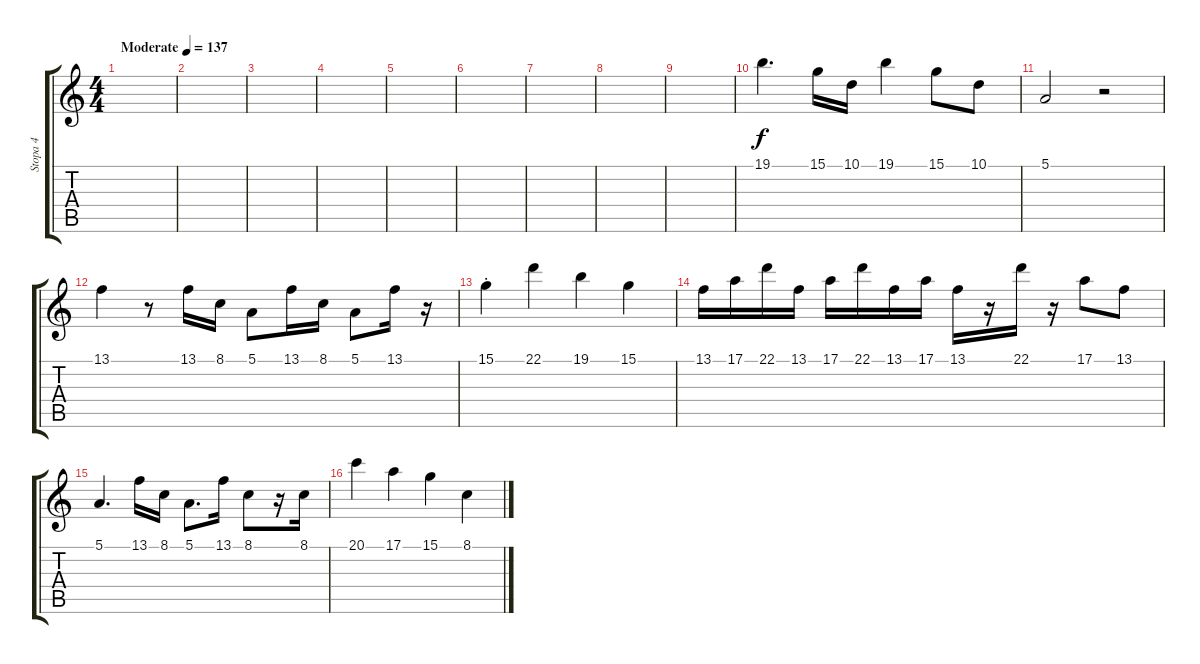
\track ("Stopa 4" "Stopa 4") {instrument trumpet}
\staff {score tabs}
\tuning (E4 B3 G3 D3 A2 E2) {hide}
\ts (4 4)
\tempo (137 "Moderate")
\clef g2
\ks c
|
|
|
|
|
|
|
|
|
19.1.4{d} 15.1.16 10.1.16 19.1.4 15.1.8 10.1.8 |
5.1.2 r.2 |
13.1.4 r.8 13.1.16 8.1.16 5.1.8 13.1.16 8.1.16 5.1.8 13.1.16 r.16 |
15.1{st}.4 22.1.4 19.1.4 15.1.4 |
13.1.16 17.1.16 22.1.16 13.1.16 17.1.16 22.1.16 13.1.16 17.1.16 13.1.16 r.16 22.1.16 r.16 17.1.8 13.1.8 |
5.1.4{d} 13.1.16 8.1.16 5.1.8{d} 13.1.16 8.1.8 r.16 8.1.16 |
20.1.4 17.1.4 15.1.4 8.1.4
